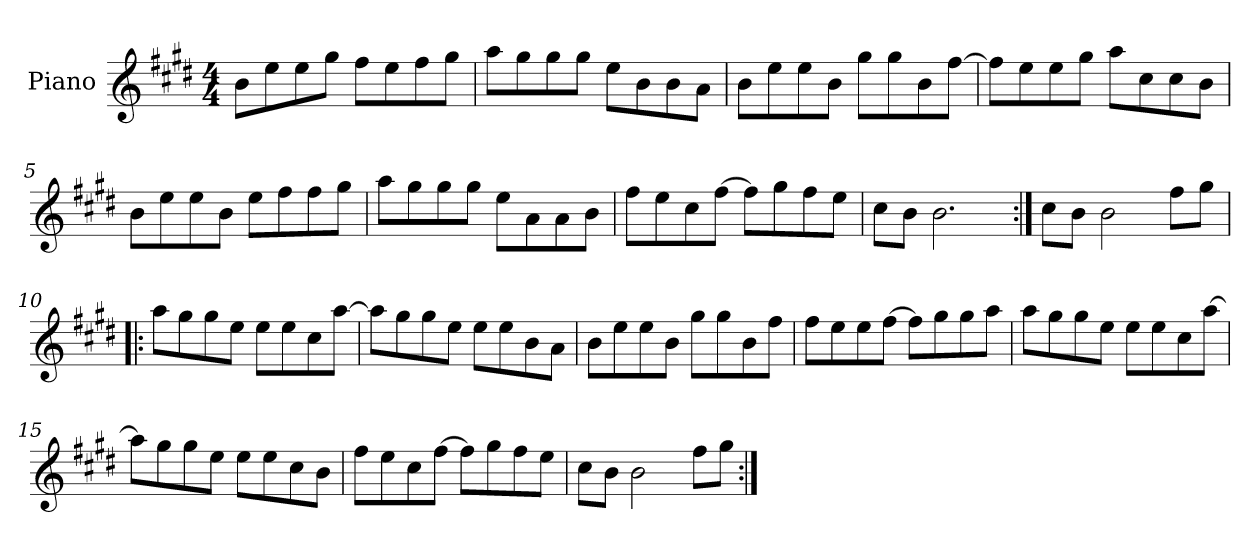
**kern
*part1
*staff1
*I"Piano
*I'Pno
*clefG2
*k[f#c#g#d#]
*E:
*M4/4
=1
8b\L
8ee\
8ee\
8gg#\J
8ff#\L
8ee\
8ff#\
8gg#\J
=2
8aa\L
8gg#\
8gg#\
8gg#\J
8ee\L
8b\
8b\
8a\J
=3
8b\L
8ee\
8ee\
8b\J
8gg#\L
8gg#\
8b\
[8ff#\J
=4
8ff#\L]
8ee\
8ee\
8gg#\J
8aa\L
8cc#\
8cc#\
8b\J
=5
8b\L
8ee\
8ee\
8b\J
8ee\L
8ff#\
8ff#\
8gg#\J
=6
8aa\L
8gg#\
8gg#\
8gg#\J
8ee\L
8a\
8a\
8b\J
=7
8ff#\L
8ee\
8cc#\
[8ff#\J
8ff#\L]
8gg#\
8ff#\
8ee\J
=8
8cc#\L
8b\J
2.b\
=9:|!
8cc#\L
8b\J
2b\
8ff#\L
8gg#\J
=10!|:
8aa\L
8gg#\
8gg#\
8ee\J
8ee\L
8ee\
8cc#\
[8aa\J
=11
8aa\L]
8gg#\
8gg#\
8ee\J
8ee\L
8ee\
8b\
8a\J
=12
8b\L
8ee\
8ee\
8b\J
8gg#\L
8gg#\
8b\
8ff#\J
=13
8ff#\L
8ee\
8ee\
[8ff#\J
8ff#\L]
8gg#\
8gg#\
8aa\J
=14
8aa\L
8gg#\
8gg#\
8ee\J
8ee\L
8ee\
8cc#\
[8aa\J
=15
8aa\L]
8gg#\
8gg#\
8ee\J
8ee\L
8ee\
8cc#\
8b\J
=16
8ff#\L
8ee\
8cc#\
[8ff#\J
8ff#\L]
8gg#\
8ff#\
8ee\J
=17
8cc#\L
8b\J
2b\
8ff#\L
8gg#\J
=:|!
*-
